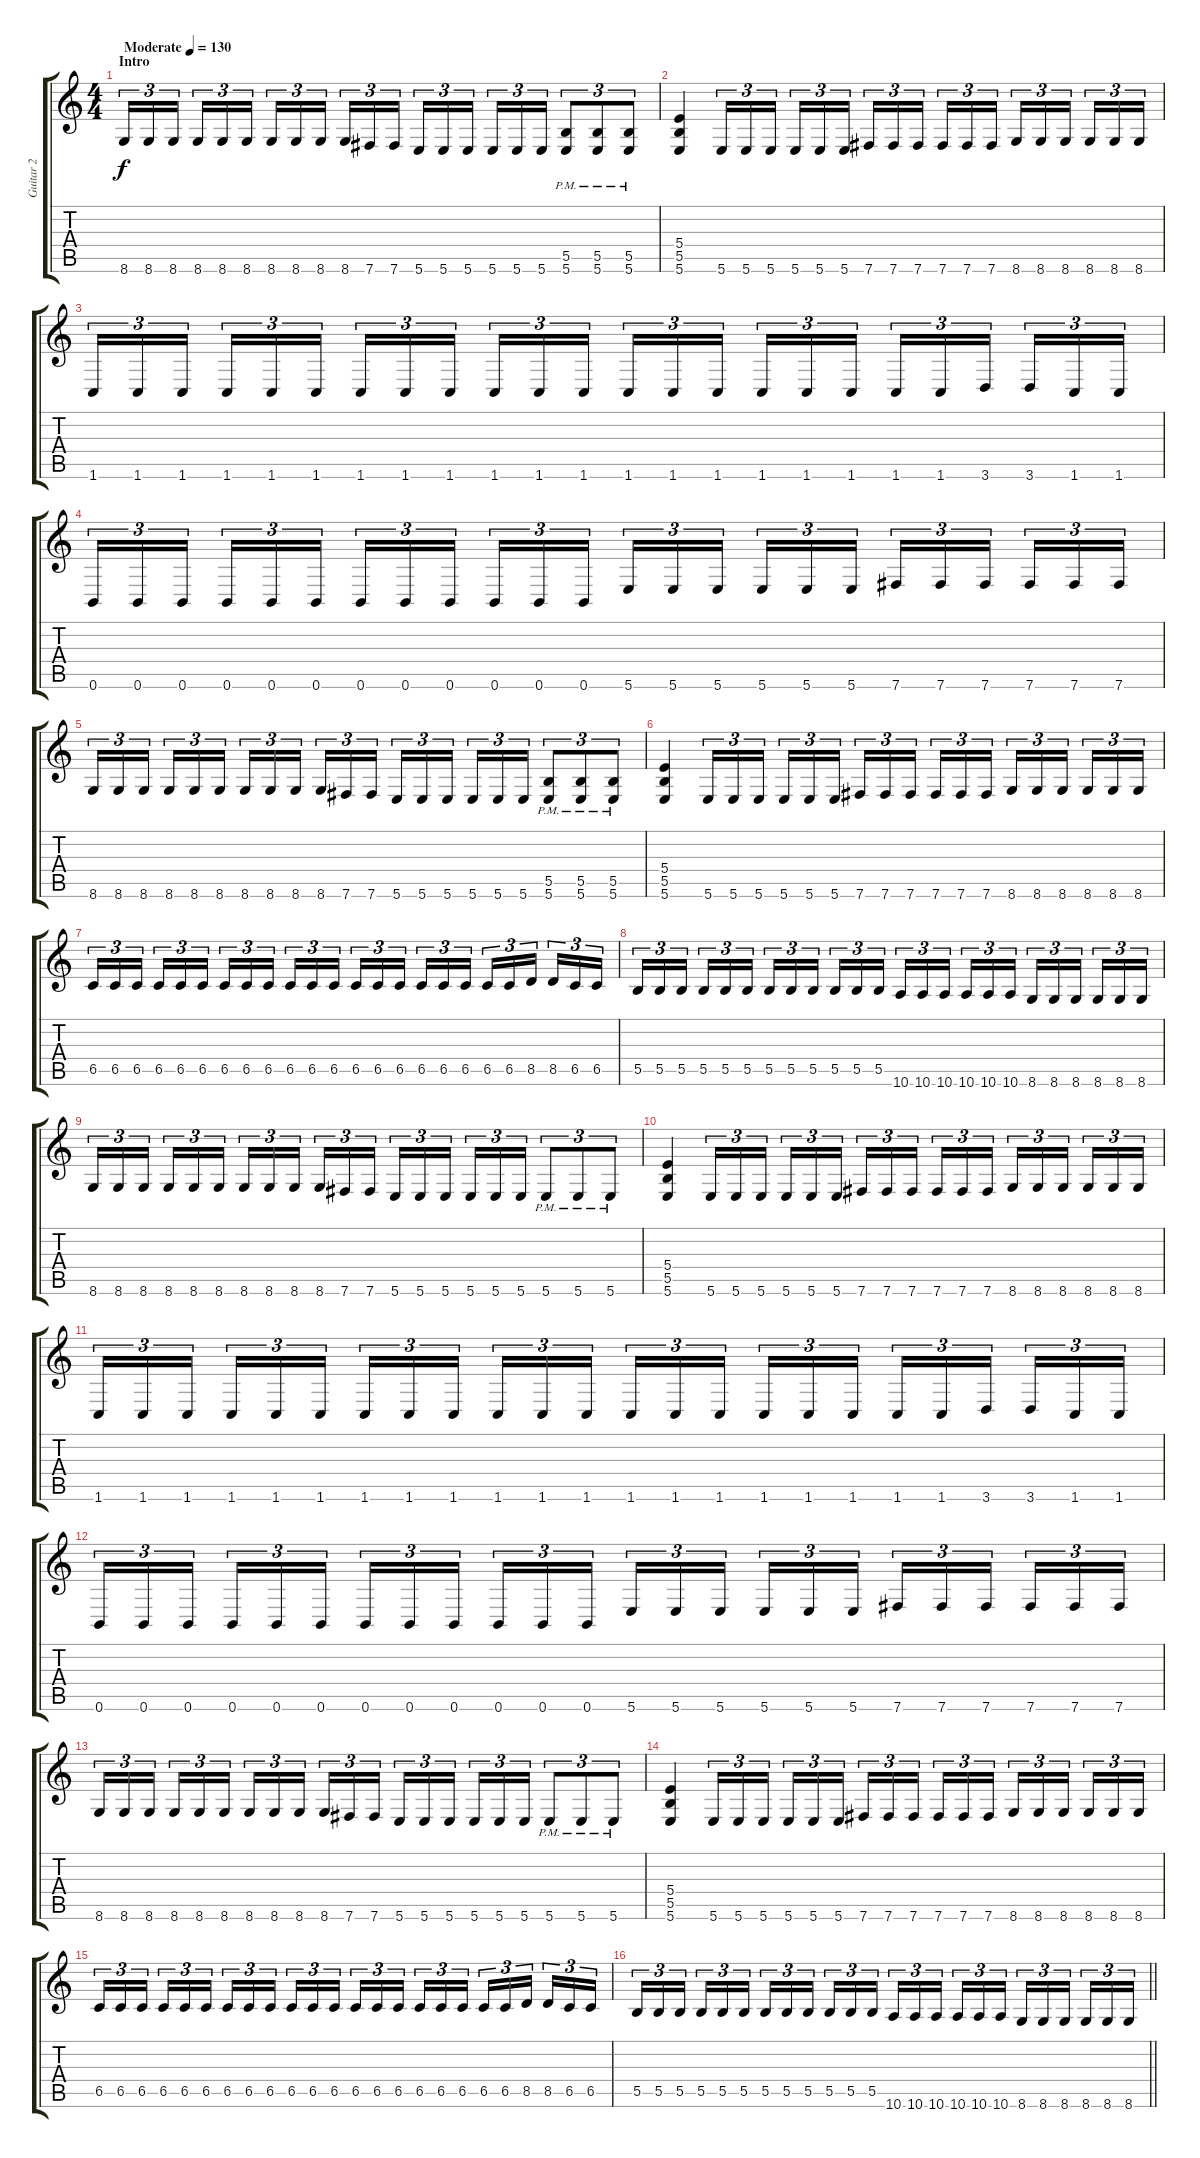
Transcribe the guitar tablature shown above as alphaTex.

\track ("Guitar 2" "Guitar 2") {instrument overdrivenguitar}
\staff {score tabs}
\tuning (Db4 Ab3 E3 B2 Gb2 B1) {hide}
\ts (4 4)
\section ("" "Intro")
\tempo (130 "Moderate")
\clef g2
\ks c
8.6.16{tu (3 2) dy f instrument overdrivenguitar} 8.6.16{tu (3 2)} 8.6.16{tu (3 2) beam splitsecondary} 8.6.16{tu (3 2)} 8.6.16{tu (3 2)} 8.6.16{tu (3 2)} 8.6.16{tu (3 2)} 8.6.16{tu (3 2)} 8.6.16{tu (3 2) beam splitsecondary} 8.6.16{tu (3 2)} 7.6.16{tu (3 2)} 7.6.16{tu (3 2)} 5.6.16{tu (3 2)} 5.6.16{tu (3 2)} 5.6.16{tu (3 2) beam splitsecondary} 5.6.16{tu (3 2)} 5.6.16{tu (3 2)} 5.6.16{tu (3 2)} (5.5{pm} 5.6{pm}).8{tu (3 2)} (5.5{pm} 5.6{pm}).8{tu (3 2)} (5.5{pm} 5.6{pm}).8{tu (3 2)} |
(5.4 5.5 5.6).4 5.6.16{tu (3 2)} 5.6.16{tu (3 2)} 5.6.16{tu (3 2) beam splitsecondary} 5.6.16{tu (3 2)} 5.6.16{tu (3 2)} 5.6.16{tu (3 2)} 7.6.16{tu (3 2)} 7.6.16{tu (3 2)} 7.6.16{tu (3 2) beam splitsecondary} 7.6.16{tu (3 2)} 7.6.16{tu (3 2)} 7.6.16{tu (3 2)} 8.6.16{tu (3 2)} 8.6.16{tu (3 2)} 8.6.16{tu (3 2) beam splitsecondary} 8.6.16{tu (3 2)} 8.6.16{tu (3 2)} 8.6.16{tu (3 2)} |
1.6.16{tu (3 2)} 1.6.16{tu (3 2)} 1.6.16{tu (3 2) beam splitsecondary} 1.6.16{tu (3 2)} 1.6.16{tu (3 2)} 1.6.16{tu (3 2)} 1.6.16{tu (3 2)} 1.6.16{tu (3 2)} 1.6.16{tu (3 2) beam splitsecondary} 1.6.16{tu (3 2)} 1.6.16{tu (3 2)} 1.6.16{tu (3 2)} 1.6.16{tu (3 2)} 1.6.16{tu (3 2)} 1.6.16{tu (3 2) beam splitsecondary} 1.6.16{tu (3 2)} 1.6.16{tu (3 2)} 1.6.16{tu (3 2)} 1.6.16{tu (3 2)} 1.6.16{tu (3 2)} 3.6.16{tu (3 2) beam splitsecondary} 3.6.16{tu (3 2)} 1.6.16{tu (3 2)} 1.6.16{tu (3 2)} |
0.6.16{tu (3 2)} 0.6.16{tu (3 2)} 0.6.16{tu (3 2) beam splitsecondary} 0.6.16{tu (3 2)} 0.6.16{tu (3 2)} 0.6.16{tu (3 2)} 0.6.16{tu (3 2)} 0.6.16{tu (3 2)} 0.6.16{tu (3 2) beam splitsecondary} 0.6.16{tu (3 2)} 0.6.16{tu (3 2)} 0.6.16{tu (3 2)} 5.6.16{tu (3 2)} 5.6.16{tu (3 2)} 5.6.16{tu (3 2) beam splitsecondary} 5.6.16{tu (3 2)} 5.6.16{tu (3 2)} 5.6.16{tu (3 2)} 7.6.16{tu (3 2)} 7.6.16{tu (3 2)} 7.6.16{tu (3 2) beam splitsecondary} 7.6.16{tu (3 2)} 7.6.16{tu (3 2)} 7.6.16{tu (3 2)} |
8.6.16{tu (3 2)} 8.6.16{tu (3 2)} 8.6.16{tu (3 2) beam splitsecondary} 8.6.16{tu (3 2)} 8.6.16{tu (3 2)} 8.6.16{tu (3 2)} 8.6.16{tu (3 2)} 8.6.16{tu (3 2)} 8.6.16{tu (3 2) beam splitsecondary} 8.6.16{tu (3 2)} 7.6.16{tu (3 2)} 7.6.16{tu (3 2)} 5.6.16{tu (3 2)} 5.6.16{tu (3 2)} 5.6.16{tu (3 2) beam splitsecondary} 5.6.16{tu (3 2)} 5.6.16{tu (3 2)} 5.6.16{tu (3 2)} (5.5{pm} 5.6{pm}).8{tu (3 2)} (5.5{pm} 5.6{pm}).8{tu (3 2)} (5.5{pm} 5.6{pm}).8{tu (3 2)} |
(5.4 5.5 5.6).4 5.6.16{tu (3 2)} 5.6.16{tu (3 2)} 5.6.16{tu (3 2) beam splitsecondary} 5.6.16{tu (3 2)} 5.6.16{tu (3 2)} 5.6.16{tu (3 2)} 7.6.16{tu (3 2)} 7.6.16{tu (3 2)} 7.6.16{tu (3 2) beam splitsecondary} 7.6.16{tu (3 2)} 7.6.16{tu (3 2)} 7.6.16{tu (3 2)} 8.6.16{tu (3 2)} 8.6.16{tu (3 2)} 8.6.16{tu (3 2) beam splitsecondary} 8.6.16{tu (3 2)} 8.6.16{tu (3 2)} 8.6.16{tu (3 2)} |
6.5.16{tu (3 2)} 6.5.16{tu (3 2)} 6.5.16{tu (3 2) beam splitsecondary} 6.5.16{tu (3 2)} 6.5.16{tu (3 2)} 6.5.16{tu (3 2)} 6.5.16{tu (3 2)} 6.5.16{tu (3 2)} 6.5.16{tu (3 2) beam splitsecondary} 6.5.16{tu (3 2)} 6.5.16{tu (3 2)} 6.5.16{tu (3 2)} 6.5.16{tu (3 2)} 6.5.16{tu (3 2)} 6.5.16{tu (3 2) beam splitsecondary} 6.5.16{tu (3 2)} 6.5.16{tu (3 2)} 6.5.16{tu (3 2)} 6.5.16{tu (3 2)} 6.5.16{tu (3 2)} 8.5.16{tu (3 2) beam splitsecondary} 8.5.16{tu (3 2)} 6.5.16{tu (3 2)} 6.5.16{tu (3 2)} |
5.5.16{tu (3 2)} 5.5.16{tu (3 2)} 5.5.16{tu (3 2) beam splitsecondary} 5.5.16{tu (3 2)} 5.5.16{tu (3 2)} 5.5.16{tu (3 2)} 5.5.16{tu (3 2)} 5.5.16{tu (3 2)} 5.5.16{tu (3 2) beam splitsecondary} 5.5.16{tu (3 2)} 5.5.16{tu (3 2)} 5.5.16{tu (3 2)} 10.6.16{tu (3 2)} 10.6.16{tu (3 2)} 10.6.16{tu (3 2) beam splitsecondary} 10.6.16{tu (3 2)} 10.6.16{tu (3 2)} 10.6.16{tu (3 2)} 8.6.16{tu (3 2)} 8.6.16{tu (3 2)} 8.6.16{tu (3 2) beam splitsecondary} 8.6.16{tu (3 2)} 8.6.16{tu (3 2)} 8.6.16{tu (3 2)} |
8.6.16{tu (3 2)} 8.6.16{tu (3 2)} 8.6.16{tu (3 2) beam splitsecondary} 8.6.16{tu (3 2)} 8.6.16{tu (3 2)} 8.6.16{tu (3 2)} 8.6.16{tu (3 2)} 8.6.16{tu (3 2)} 8.6.16{tu (3 2) beam splitsecondary} 8.6.16{tu (3 2)} 7.6.16{tu (3 2)} 7.6.16{tu (3 2)} 5.6.16{tu (3 2)} 5.6.16{tu (3 2)} 5.6.16{tu (3 2) beam splitsecondary} 5.6.16{tu (3 2)} 5.6.16{tu (3 2)} 5.6.16{tu (3 2)} 5.6{pm}.8{tu (3 2)} 5.6{pm}.8{tu (3 2)} 5.6{pm}.8{tu (3 2)} |
(5.4 5.5 5.6).4 5.6.16{tu (3 2)} 5.6.16{tu (3 2)} 5.6.16{tu (3 2) beam splitsecondary} 5.6.16{tu (3 2)} 5.6.16{tu (3 2)} 5.6.16{tu (3 2)} 7.6.16{tu (3 2)} 7.6.16{tu (3 2)} 7.6.16{tu (3 2) beam splitsecondary} 7.6.16{tu (3 2)} 7.6.16{tu (3 2)} 7.6.16{tu (3 2)} 8.6.16{tu (3 2)} 8.6.16{tu (3 2)} 8.6.16{tu (3 2) beam splitsecondary} 8.6.16{tu (3 2)} 8.6.16{tu (3 2)} 8.6.16{tu (3 2)} |
1.6.16{tu (3 2)} 1.6.16{tu (3 2)} 1.6.16{tu (3 2) beam splitsecondary} 1.6.16{tu (3 2)} 1.6.16{tu (3 2)} 1.6.16{tu (3 2)} 1.6.16{tu (3 2)} 1.6.16{tu (3 2)} 1.6.16{tu (3 2) beam splitsecondary} 1.6.16{tu (3 2)} 1.6.16{tu (3 2)} 1.6.16{tu (3 2)} 1.6.16{tu (3 2)} 1.6.16{tu (3 2)} 1.6.16{tu (3 2) beam splitsecondary} 1.6.16{tu (3 2)} 1.6.16{tu (3 2)} 1.6.16{tu (3 2)} 1.6.16{tu (3 2)} 1.6.16{tu (3 2)} 3.6.16{tu (3 2) beam splitsecondary} 3.6.16{tu (3 2)} 1.6.16{tu (3 2)} 1.6.16{tu (3 2)} |
0.6.16{tu (3 2)} 0.6.16{tu (3 2)} 0.6.16{tu (3 2) beam splitsecondary} 0.6.16{tu (3 2)} 0.6.16{tu (3 2)} 0.6.16{tu (3 2)} 0.6.16{tu (3 2)} 0.6.16{tu (3 2)} 0.6.16{tu (3 2) beam splitsecondary} 0.6.16{tu (3 2)} 0.6.16{tu (3 2)} 0.6.16{tu (3 2)} 5.6.16{tu (3 2)} 5.6.16{tu (3 2)} 5.6.16{tu (3 2) beam splitsecondary} 5.6.16{tu (3 2)} 5.6.16{tu (3 2)} 5.6.16{tu (3 2)} 7.6.16{tu (3 2)} 7.6.16{tu (3 2)} 7.6.16{tu (3 2) beam splitsecondary} 7.6.16{tu (3 2)} 7.6.16{tu (3 2)} 7.6.16{tu (3 2)} |
8.6.16{tu (3 2)} 8.6.16{tu (3 2)} 8.6.16{tu (3 2) beam splitsecondary} 8.6.16{tu (3 2)} 8.6.16{tu (3 2)} 8.6.16{tu (3 2)} 8.6.16{tu (3 2)} 8.6.16{tu (3 2)} 8.6.16{tu (3 2) beam splitsecondary} 8.6.16{tu (3 2)} 7.6.16{tu (3 2)} 7.6.16{tu (3 2)} 5.6.16{tu (3 2)} 5.6.16{tu (3 2)} 5.6.16{tu (3 2) beam splitsecondary} 5.6.16{tu (3 2)} 5.6.16{tu (3 2)} 5.6.16{tu (3 2)} 5.6{pm}.8{tu (3 2)} 5.6{pm}.8{tu (3 2)} 5.6{pm}.8{tu (3 2)} |
(5.4 5.5 5.6).4 5.6.16{tu (3 2)} 5.6.16{tu (3 2)} 5.6.16{tu (3 2) beam splitsecondary} 5.6.16{tu (3 2)} 5.6.16{tu (3 2)} 5.6.16{tu (3 2)} 7.6.16{tu (3 2)} 7.6.16{tu (3 2)} 7.6.16{tu (3 2) beam splitsecondary} 7.6.16{tu (3 2)} 7.6.16{tu (3 2)} 7.6.16{tu (3 2)} 8.6.16{tu (3 2)} 8.6.16{tu (3 2)} 8.6.16{tu (3 2) beam splitsecondary} 8.6.16{tu (3 2)} 8.6.16{tu (3 2)} 8.6.16{tu (3 2)} |
6.5.16{tu (3 2)} 6.5.16{tu (3 2)} 6.5.16{tu (3 2) beam splitsecondary} 6.5.16{tu (3 2)} 6.5.16{tu (3 2)} 6.5.16{tu (3 2)} 6.5.16{tu (3 2)} 6.5.16{tu (3 2)} 6.5.16{tu (3 2) beam splitsecondary} 6.5.16{tu (3 2)} 6.5.16{tu (3 2)} 6.5.16{tu (3 2)} 6.5.16{tu (3 2)} 6.5.16{tu (3 2)} 6.5.16{tu (3 2) beam splitsecondary} 6.5.16{tu (3 2)} 6.5.16{tu (3 2)} 6.5.16{tu (3 2)} 6.5.16{tu (3 2)} 6.5.16{tu (3 2)} 8.5.16{tu (3 2) beam splitsecondary} 8.5.16{tu (3 2)} 6.5.16{tu (3 2)} 6.5.16{tu (3 2)} |
\barLineRight lightlight
5.5.16{tu (3 2)} 5.5.16{tu (3 2)} 5.5.16{tu (3 2) beam splitsecondary} 5.5.16{tu (3 2)} 5.5.16{tu (3 2)} 5.5.16{tu (3 2)} 5.5.16{tu (3 2)} 5.5.16{tu (3 2)} 5.5.16{tu (3 2) beam splitsecondary} 5.5.16{tu (3 2)} 5.5.16{tu (3 2)} 5.5.16{tu (3 2)} 10.6.16{tu (3 2)} 10.6.16{tu (3 2)} 10.6.16{tu (3 2) beam splitsecondary} 10.6.16{tu (3 2)} 10.6.16{tu (3 2)} 10.6.16{tu (3 2)} 8.6.16{tu (3 2)} 8.6.16{tu (3 2)} 8.6.16{tu (3 2) beam splitsecondary} 8.6.16{tu (3 2)} 8.6.16{tu (3 2)} 8.6.16{tu (3 2)}
